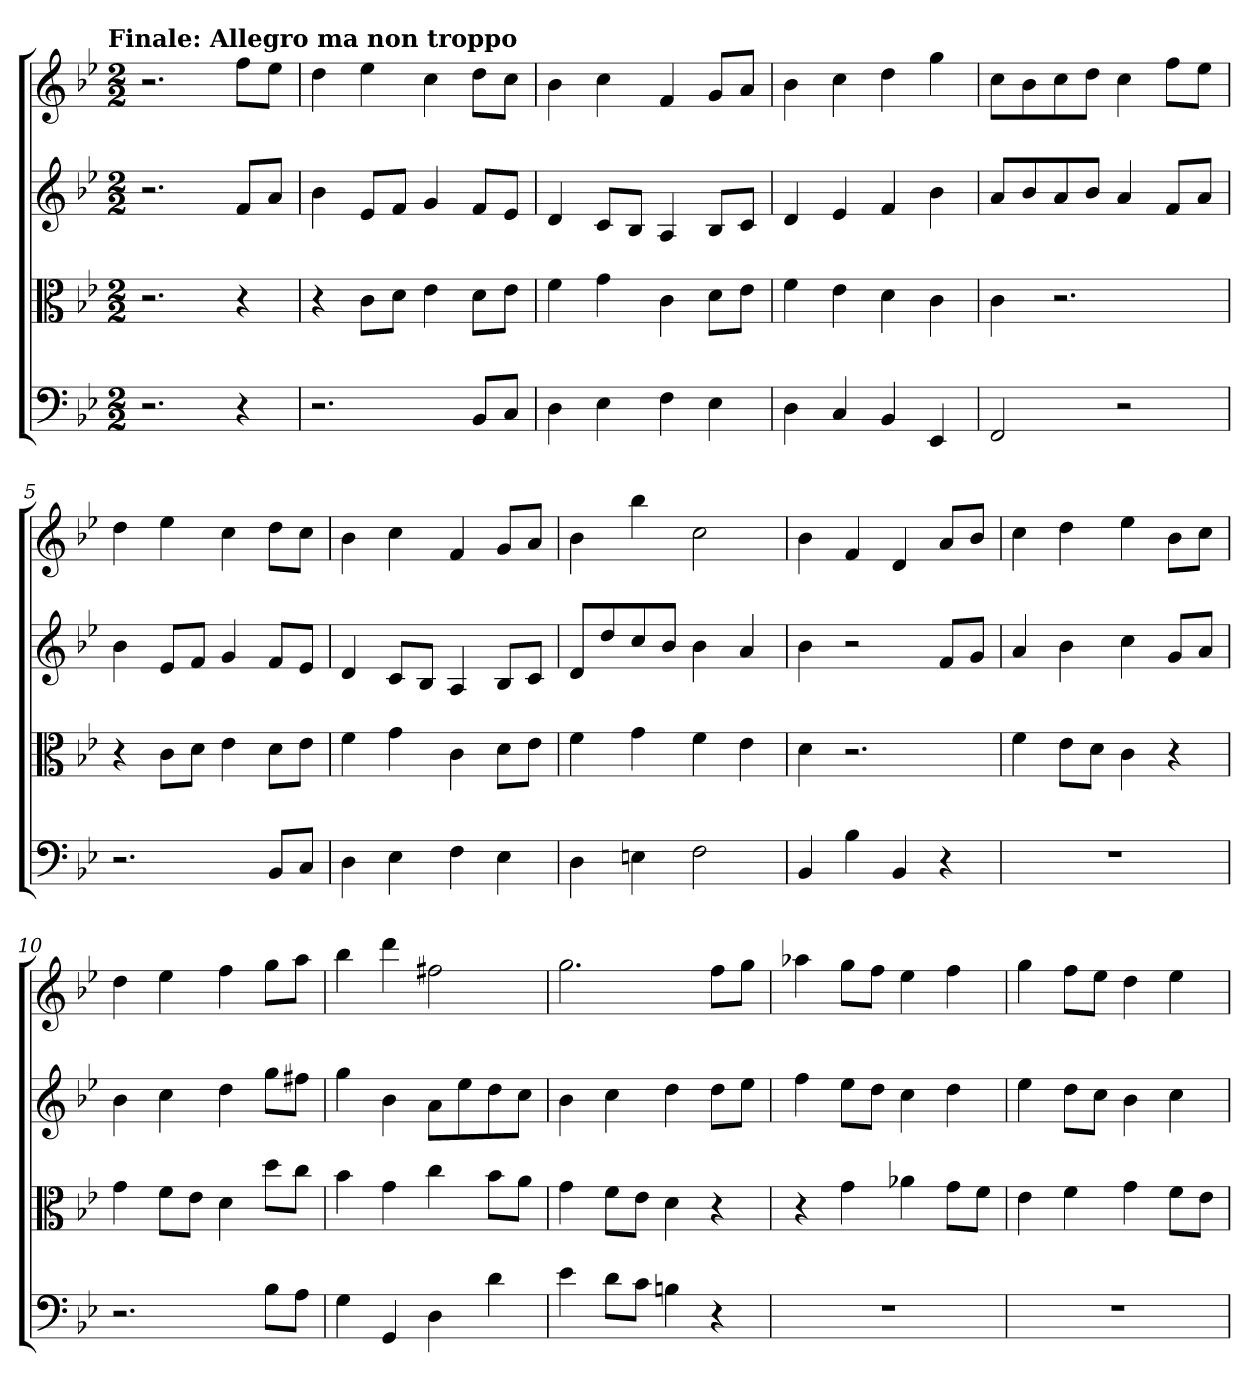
**kern	**kern	**kern	**kern
*part4	*part3	*part2	*part1
*staff4	*staff3	*staff2	*staff1
*clefF4	*clefC3	*	*
*k[b-e-]	*k[b-e-]	*k[b-e-]	*k[b-e-]
*B-:	*B-:	*B-:	*B-:
!!LO:TX:omd:t=Finale&colon; Allegro ma non troppo
*M2/2	*M2/2	*M2/2	*M2/2
*MM132	*MM132	*MM132	*MM132
=	=	=	=
2.r	2.r	2.r	2.r
4r	4r	8fL	8ffL
.	.	8aJ	8ee-J
=1	=1	=1	=1
2.r	4r	4b-	4dd
.	8c\L	8e-L	4ee-
.	8d\J	8fJ	.
.	4e-	4g	4cc
8BB-/L	8d\L	8fL	8ddL
8C/J	8e-\J	8e-J	8ccJ
=2	=2	=2	=2
4D	4f	4d	4b-
4E-	4g	8cL	4cc
.	.	8B-J	.
4F	4c	4A	4f
4E-	8d\L	8B-L	8gL
.	8e-\J	8cJ	8aJ
=3	=3	=3	=3
4D	4f	4d	4b-
4C	4e-	4e-	4cc
4BB-	4d	4f	4dd
4EE-	4c	4b-	4gg
=4	=4	=4	=4
2FF	4c	8aL	8ccL
.	.	8b-	8b-
.	2.r	8a	8cc
.	.	8b-J	8ddJ
2r	.	4a	4cc
.	.	8fL	8ffL
.	.	8aJ	8ee-J
=5	=5	=5	=5
2.r	4r	4b-	4dd
.	8c\L	8e-L	4ee-
.	8d\J	8fJ	.
.	4e-	4g	4cc
8BB-/L	8d\L	8fL	8ddL
8C/J	8e-\J	8e-J	8ccJ
=6	=6	=6	=6
4D	4f	4d	4b-
4E-	4g	8cL	4cc
.	.	8B-J	.
4F	4c	4A	4f
4E-	8d\L	8B-L	8gL
.	8e-\J	8cJ	8aJ
=7	=7	=7	=7
4D	4f	8dL	4b-
.	.	8dd	.
4En	4g	8cc	4bb-
.	.	8b-J	.
2F	4f	4b-	2cc
.	4e-	4a	.
=8	=8	=8	=8
4BB-	4d	4b-	4b-
4B-	2.r	2r	4f
4BB-	.	.	4d
4r	.	8fL	8aL
.	.	8gJ	8b-J
=9	=9	=9	=9
1r	4f	4a	4cc
.	8e-\L	4b-	4dd
.	8d\J	.	.
.	4c	4cc	4ee-
.	4r	8gL	8b-L
.	.	8aJ	8ccJ
=10	=10	=10	=10
2.r	4g	4b-	4dd
.	8f\L	4cc	4ee-
.	8e-\J	.	.
.	4d	4dd	4ff
8B-\L	8dd\L	8ggL	8ggL
8A\J	8cc\J	8ff#XJ	8aaJ
=11	=11	=11	=11
4G	4b-	4gg	4bb-
4GG	4g	4b-	4ddd
4D	4cc	8aL	2ff#X
.	.	8ee-	.
4d	8b-\L	8dd	.
.	8a\J	8ccJ	.
=12	=12	=12	=12
4e-	4g	4b-	2.gg
8d\L	8f\L	4cc	.
8c\J	8e-\J	.	.
4Bn	4d	4dd	.
4r	4r	8ddL	8ffL
.	.	8ee-J	8ggJ
=13	=13	=13	=13
1r	4r	4ff	4aa-X
.	4g	8ee-L	8ggL
.	.	8ddJ	8ffJ
.	4a-X	4cc	4ee-
.	8g\L	4dd	4ff
.	8f\J	.	.
=14	=14	=14	=14
1r	4e-	4ee-	4gg
.	4f	8ddL	8ffL
.	.	8ccJ	8ee-J
.	4g	4b-	4dd
.	8f\L	4cc	4ee-
.	8e-\J	.	.
=	=	=	=
*-	*-	*-	*-
